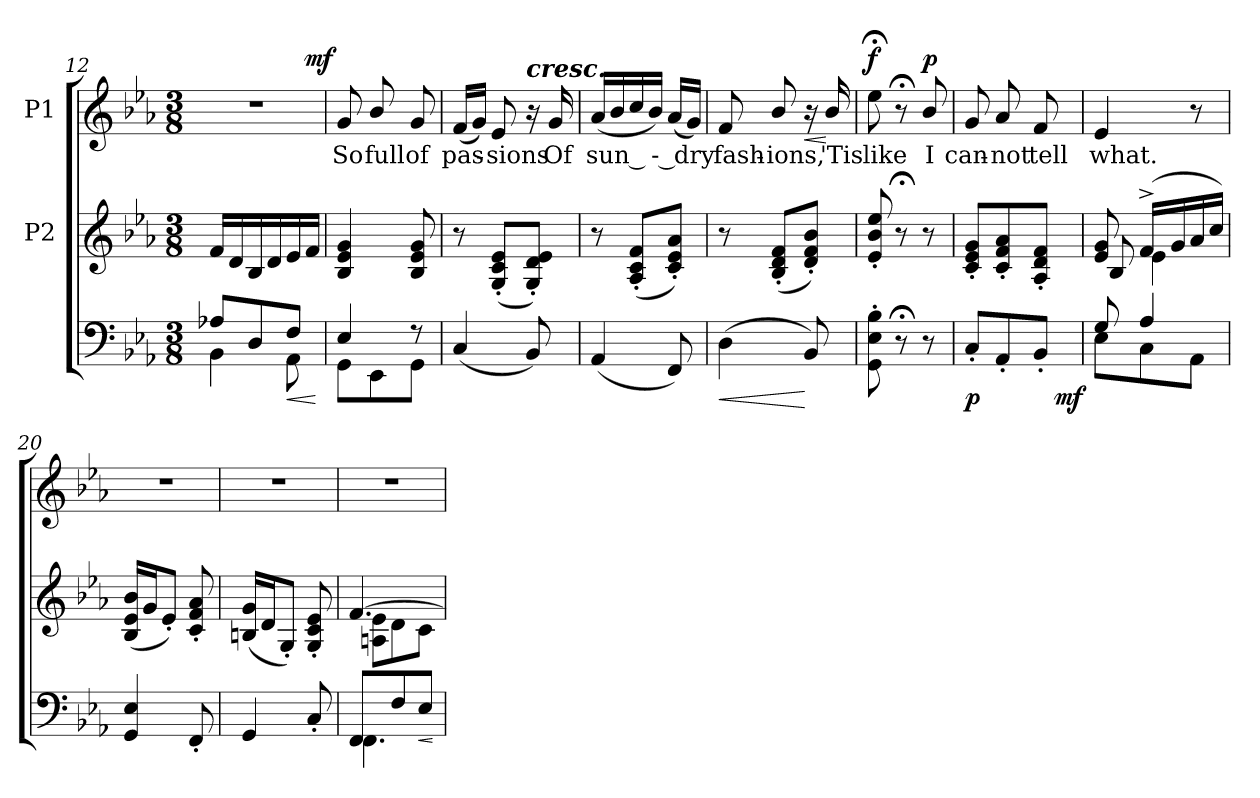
**kern	**dynam	**kern	**kern	**text	**dynam
*part3	*part3	*part2	*part1	*part1	*part1
*staff3	*staff3	*staff2	*staff1	*staff1	*staff1
*	*	*I"P2	*I"P1	*	*
!!LO:LB:g=z
*clefF4	*	*clefG2	*clefG2	*	*
*k[b-e-a-]	*	*k[b-e-a-]	*k[b-e-a-]	*	*
*E-:	*	*E-:	*E-:	*	*
*M3/8	*	*M3/8	*M3/8	*	*
=12	=12	=12	=12	=12	=12
*^	*	*	*	*	*
!	!	!	!	!LO:N:vis=1	!	!
*	*	*	*	*^	*	*
8A-Xi/L	4BB-i\	.	16fi/LL	4.r	4ryy	.	.
.	.	.	16di/	.	.	.	.
8Di/	.	.	16B-i/	.	.	.	.
.	.	.	16di/	.	.	.	.
!	!	!LO:HP:b	!	!	!	!	!
8Fi/J	8AA-i\	<	16e-i/	.	16ryy	.	.
.	.	.	16fi/JJ	.	16ryy	.	mf
*v	*v	*	*	*	*	*	*
.	[	.	.	.	.	.
*	*	*	*v	*v	*	*
=13	=13	=13	=13	=13	=13
*^	*	*	*	*	*
*	*	*	*	*^	*	*
!	!	!	!	!	!	!LO:LY:b:color=#000000	!
*	*	*	*	*v	*v	*	*
4E-i/	8GGi\L	.	4B-i/ 4e-i 4gi	8gi/	So	.
!	!	!	!	!	!LO:LY:b:color=#000000	!
.	8EE-i\	.	.	8b-i/	full	.
!	!	!	!	!	!LO:LY:b:color=#000000	!
8r	8GGi\J	.	8B-i/ 8e-i 8gi	8gi/	of	.
*v	*v	*	*	*	*	*
=14	=14	=14	=14	=14	=14
*^	*	*	*	*	*
!	!	!	!	!	!LO:LY:b:color=#000000	!
*v	*v	*	*	*	*	*
(4Ci/	.	8r	(16fi/LL	pas-	.
.	.	.	16gi/JJ)	.	.
!	!	!	!	!LO:LY:b:color=#000000	!
.	.	(8Gi/' 8ci' 8e-i'L	8e-i/	-sions	.
!	!	!	!LO:TX:a:Bi:t=cresc.	!	!
8BB-i/)	.	8Gi/' 8di' 8e-i'J)	16r	.	.
!	!	!	!	!LO:LY:b:color=#000000	!
.	.	.	16gi/	Of	.
=15	=15	=15	=15	=15	=15
!	!	!	!	!LO:LY:b:color=#000000	!
(4AA-i/	.	8r	(16a-i/LL	sun --	.
.	.	.	16b-i/	.	.
.	.	(8A-i/' 8ci' 8fi'L	16cci/	.	.
.	.	.	16b-i/JJ)	.	.
!	!	!	!	!LO:LY:b:color=#000000	!
8FFi/)	.	8ci/' 8e-i' 8a-i'J)	(16a-i/LL	-- dry	.
.	.	.	16gi/JJ)	.	.
=16	=16	=16	=16	=16	=16
!	!LO:HP:b	!	!	!	!
!	!	!	!	!LO:LY:b:color=#000000	!
(4Di\	<	8r	8fi/	fash-	.
!	!	!	!	!LO:LY:b:color=#000000	!
.	.	(8B-i/' 8di' 8fi'L	8b-i/	-ions,	.
!	!	!	!	!	!LO:HP:b
8BB-i/)	[	8di/' 8fi' 8b-i'J)	16r	.	<
!	!	!	!	!LO:LY:b:color=#000000	!
.	.	.	16b-i/	'Tis	[
=17	=17	=17	=17	=17	=17
!	!	!	!	!LO:LY:b:color=#000000	!
8GGi\' 8E-i' 8B-i'	.	8e-i/' 8b-i' 8ee-i'	8ee-;i\	like	f
8r;	.	8r;	8r;	.	.
!	!	!	!	!LO:LY:b:color=#000000	!
8r	.	8r	8b-i/	I	p
!!LO:PB:g=z
=18	=18	=18	=18	=18	=18
!	!	!	!	!LO:LY:b:color=#000000	!
*^	*	*	*	*	*
8C'i/L	4ryy	p	8ci/' 8e-i' 8gi'L	8gi/	can-	.
!	!	!	!	!	!LO:LY:b:color=#000000	!
8AA-'i/	.	.	8ci/' 8fi' 8a-i'	8a-i/	-not	.
!	!	!	!	!	!LO:LY:b:color=#000000	!
8BB-'i/J	32ryy	.	8A-i/' 8di' 8fi'J	8fi/	tell	.
.	64ryy	.	.	.	.	.
.	512.ryy	.	.	.	.	.
.	16ryy	mf	.	.	.	.
.	128ryy	.	.	.	.	.
.	256ryy	.	.	.	.	.
.	1024ryy	.	.	.	.	.
=19	=19	=19	=19	=19	=19	=19
*	*	*	*^	*	*	*
!	!	!	!	!	!	!LO:LY:b:color=#000000	!
8Gi/	8E-i\L	.	8e-i/ 8gi	8B-i/	4e-i/	what.	.
4A-i/	8Ci\	.	(16f^i/LL	4e-i\	.	.	.
.	.	.	16gi/	.	.	.	.
.	8AA-i\J	.	16a-i/	.	8r	.	.
.	.	.	16cci/JJ)	.	.	.	.
*v	*v	*	*	*	*	*	*
*	*	*v	*v	*	*	*
=20	=20	=20	=20	=20	=20
!	!	!	!LO:N:vis=1	!	!
4GGi/ 4E-i	.	(16B-i/ 16e-i 16b-iLL	4.r	.	.
.	.	16gi/J	.	.	.
.	.	8e-'i/J)	.	.	.
8FF'i/	.	8ci/' 8fi' 8a-i'	.	.	.
=21	=21	=21	=21	=21	=21
!	!	!	!LO:N:vis=1	!	!
4GGi/	.	(16Bni/ 16giLL	4.r	.	.
.	.	16di/J	.	.	.
.	.	8G'i/J)	.	.	.
8C'i/	.	8Gi/' 8ci' 8e-i'	.	.	.
=22	=22	=22	=22	=22	=22
*^	*	*^	*	*	*
!	!	!	!	!	!LO:N:vis=1	!	!
8FFi/L	4.FFi\	.	[4.fi/	8Ani\ 8e-iL	4.r	.	.
8Fi/	.	.	.	8di\	.	.	.
!	!	!LO:HP:b	!	!	!	!	!
8E-i/J	.	<	.	8ci\J	.	.	.
*v	*v	*	*	*	*	*	*
*	*	*v	*v	*	*	*
.	[	.	.	.	.
=	=	=	=	=	=
*-	*-	*-	*-	*-	*-
